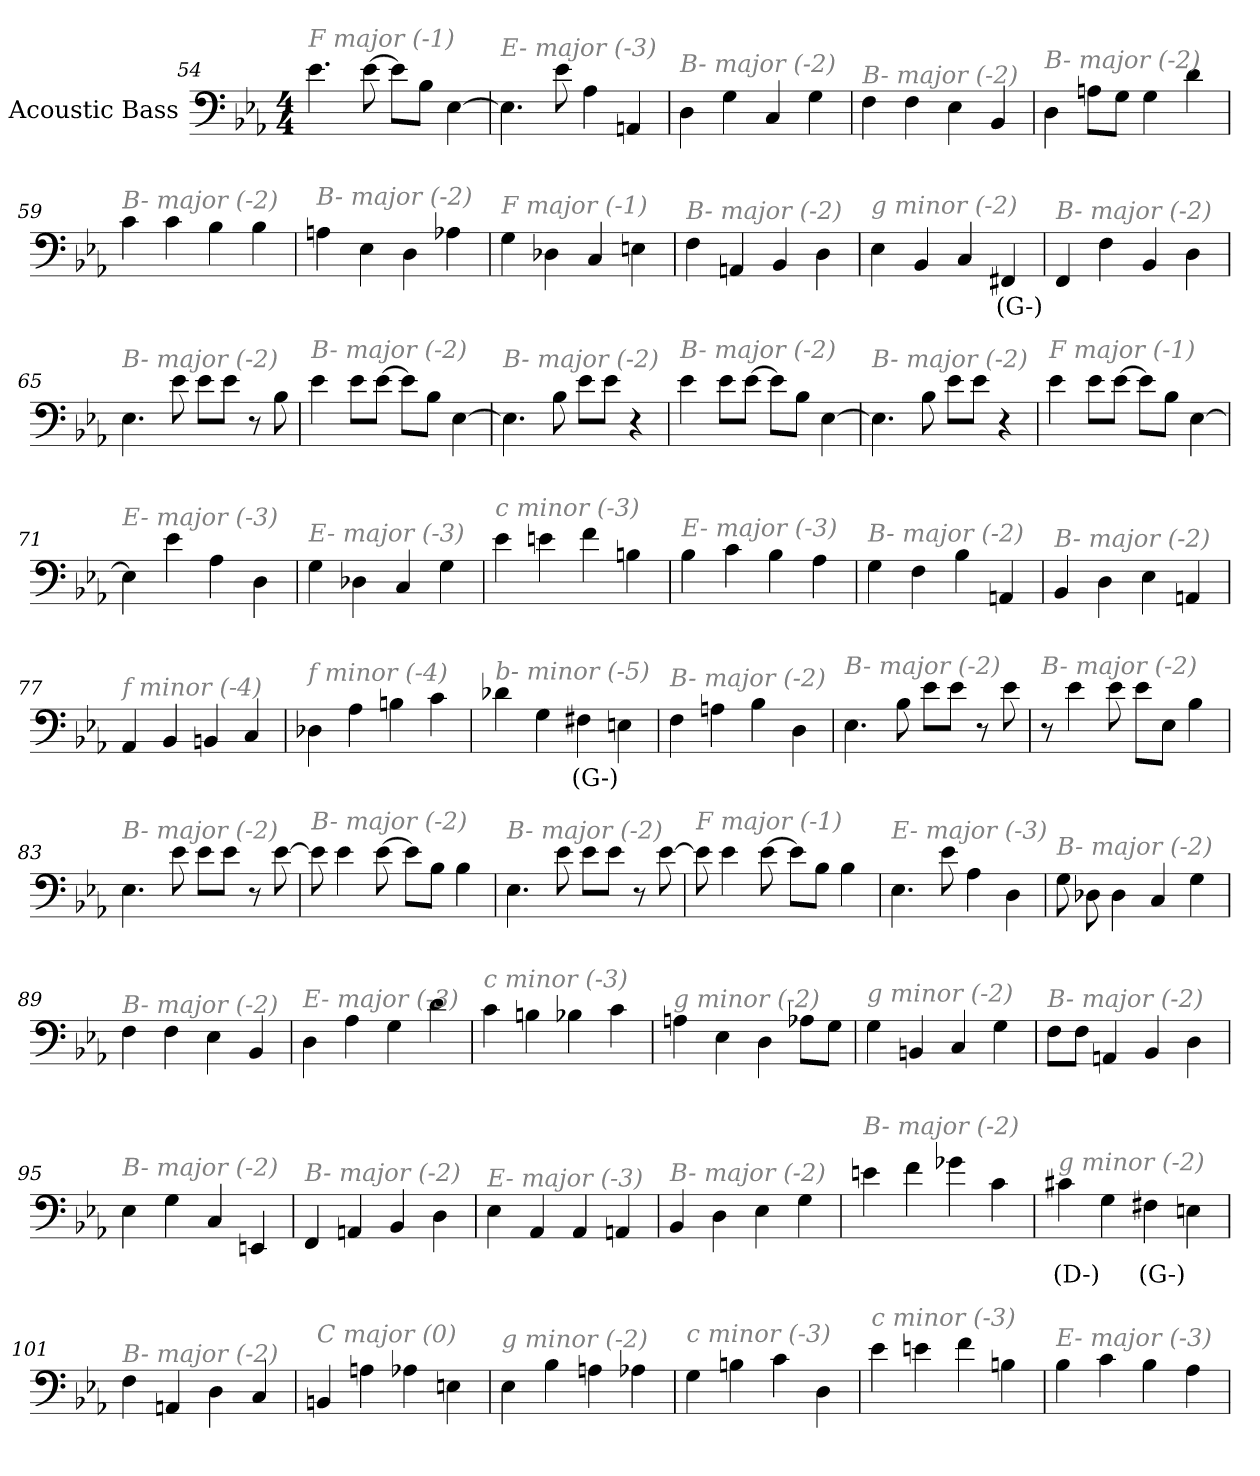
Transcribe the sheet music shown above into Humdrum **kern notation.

**kern	**text
*part1	*part1
*staff1	*staff1
*I"Acoustic Bass	*
*clefF4	*
*ITrd7c12	*
*k[b-e-a-]	*
*E-:	*
*M4/4	*
=54	=54
!LO:TX:i:color=#808080:t=F major (-1)	!
4.E-	.
[8E-	.
8E-L]	.
8BB-J	.
[4EE-	.
=55	=55
!LO:TX:i:color=#808080:t=E- major (-3)	!
4.EE-]	.
8E-	.
4AA-	.
4AAAn	.
=56	=56
!LO:TX:i:color=#808080:t=B- major (-2)	!
4DD	.
4GG	.
4CC	.
4GG	.
=57	=57
!LO:TX:i:color=#808080:t=B- major (-2)	!
4FF	.
4FF	.
4EE-	.
4BBB-	.
=58	=58
!LO:TX:i:color=#808080:t=B- major (-2)	!
4DD	.
8AAnL	.
8GGJ	.
4GG	.
4D	.
=59	=59
!LO:TX:i:color=#808080:t=B- major (-2)	!
4C	.
4C	.
4BB-	.
4BB-	.
=60	=60
!LO:TX:i:color=#808080:t=B- major (-2)	!
4AAn	.
4EE-	.
4DD	.
4AA-X	.
=61	=61
!LO:TX:i:color=#808080:t=F major (-1)	!
4GG	.
4DD-X	.
4CC	.
4EEn	.
=62	=62
!LO:TX:i:color=#808080:t=B- major (-2)	!
4FF	.
4AAAn	.
4BBB-	.
4DD	.
=63	=63
!LO:TX:i:color=#808080:t=g minor (-2)	!
4EE-	.
4BBB-	.
4CC	.
4FFF#Xi	(G-)
=64	=64
!LO:TX:i:color=#808080:t=B- major (-2)	!
4FFF	.
4FF	.
4BBB-	.
4DD	.
=65	=65
!LO:TX:i:color=#808080:t=B- major (-2)	!
4.EE-	.
8E-	.
8E-L	.
8E-J	.
8r	.
8BB-	.
=66	=66
!LO:TX:i:color=#808080:t=B- major (-2)	!
4E-	.
8E-L	.
[8E-J	.
8E-L]	.
8BB-J	.
[4EE-	.
=67	=67
!LO:TX:i:color=#808080:t=B- major (-2)	!
4.EE-]	.
8BB-	.
8E-L	.
8E-J	.
4r	.
=68	=68
!LO:TX:i:color=#808080:t=B- major (-2)	!
4E-	.
8E-L	.
[8E-J	.
8E-L]	.
8BB-J	.
[4EE-	.
=69	=69
!LO:TX:i:color=#808080:t=B- major (-2)	!
4.EE-]	.
8BB-	.
8E-L	.
8E-J	.
4r	.
=70	=70
!LO:TX:i:color=#808080:t=F major (-1)	!
4E-	.
8E-L	.
[8E-J	.
8E-L]	.
8BB-J	.
[4EE-	.
=71	=71
!LO:TX:i:color=#808080:t=E- major (-3)	!
4EE-]	.
4E-	.
4AA-	.
4DD	.
=72	=72
!LO:TX:i:color=#808080:t=E- major (-3)	!
4GG	.
4DD-X	.
4CC	.
4GG	.
=73	=73
!LO:TX:i:color=#808080:t=c minor (-3)	!
4E-	.
4En	.
4F	.
4BBn	.
=74	=74
!LO:TX:i:color=#808080:t=E- major (-3)	!
4BB-	.
4C	.
4BB-	.
4AA-	.
=75	=75
!LO:TX:i:color=#808080:t=B- major (-2)	!
4GG	.
4FF	.
4BB-	.
4AAAn	.
=76	=76
!LO:TX:i:color=#808080:t=B- major (-2)	!
4BBB-	.
4DD	.
4EE-	.
4AAAn	.
=77	=77
!LO:TX:i:color=#808080:t=f minor (-4)	!
4AAA-	.
4BBB-	.
4BBBn	.
4CC	.
=78	=78
!LO:TX:i:color=#808080:t=f minor (-4)	!
4DD-X	.
4AA-	.
4BBn	.
4C	.
=79	=79
!LO:TX:i:color=#808080:t=b- minor (-5)	!
4D-X	.
4GG	.
4FF#Xj	(G-)
4EEn	.
=80	=80
!LO:TX:i:color=#808080:t=B- major (-2)	!
4FF	.
4AAn	.
4BB-	.
4DD	.
=81	=81
!LO:TX:i:color=#808080:t=B- major (-2)	!
4.EE-	.
8BB-	.
8E-L	.
8E-J	.
8r	.
8E-	.
=82	=82
!LO:TX:i:color=#808080:t=B- major (-2)	!
8r	.
4E-	.
8E-	.
8E-L	.
8EE-J	.
4BB-	.
=83	=83
!LO:TX:i:color=#808080:t=B- major (-2)	!
4.EE-	.
8E-	.
8E-L	.
8E-J	.
8r	.
[8E-	.
=84	=84
!LO:TX:i:color=#808080:t=B- major (-2)	!
8E-]	.
4E-	.
[8E-	.
8E-L]	.
8BB-J	.
4BB-	.
=85	=85
!LO:TX:i:color=#808080:t=B- major (-2)	!
4.EE-	.
8E-	.
8E-L	.
8E-J	.
8r	.
[8E-	.
=86	=86
!LO:TX:i:color=#808080:t=F major (-1)	!
8E-]	.
4E-	.
[8E-	.
8E-L]	.
8BB-J	.
4BB-	.
=87	=87
!LO:TX:i:color=#808080:t=E- major (-3)	!
4.EE-	.
8E-	.
4AA-	.
4DD	.
=88	=88
!LO:TX:i:color=#808080:t=B- major (-2)	!
8GG	.
8DD-X	.
4DD-	.
4CC	.
4GG	.
=89	=89
!LO:TX:i:color=#808080:t=B- major (-2)	!
4FF	.
4FF	.
4EE-	.
4BBB-	.
=90	=90
!LO:TX:i:color=#808080:t=E- major (-3)	!
4DD	.
4AA-	.
4GG	.
4D	.
=91	=91
!LO:TX:i:color=#808080:t=c minor (-3)	!
4C	.
4BBn	.
4BB-X	.
4C	.
=92	=92
!LO:TX:i:color=#808080:t=g minor (-2)	!
4AAn	.
4EE-	.
4DD	.
8AA-XL	.
8GGJ	.
=93	=93
!LO:TX:i:color=#808080:t=g minor (-2)	!
4GG	.
4BBBn	.
4CC	.
4GG	.
=94	=94
!LO:TX:i:color=#808080:t=B- major (-2)	!
8FFL	.
8FFJ	.
4AAAn	.
4BBB-	.
4DD	.
=95	=95
!LO:TX:i:color=#808080:t=B- major (-2)	!
4EE-	.
4GG	.
4CC	.
4EEEn	.
=96	=96
!LO:TX:i:color=#808080:t=B- major (-2)	!
4FFF	.
4AAAn	.
4BBB-	.
4DD	.
=97	=97
!LO:TX:i:color=#808080:t=E- major (-3)	!
4EE-	.
4AAA-	.
4AAA-	.
4AAAn	.
=98	=98
!LO:TX:i:color=#808080:t=B- major (-2)	!
4BBB-	.
4DD	.
4EE-	.
4GG	.
=99	=99
!LO:TX:i:color=#808080:t=B- major (-2)	!
4En	.
4F	.
4G-X	.
4C	.
=100	=100
!LO:TX:i:color=#808080:t=g minor (-2)	!
4C#Xi	(D-)
4GG	.
4FF#Xi	(G-)
4EEn	.
=101	=101
!LO:TX:i:color=#808080:t=B- major (-2)	!
4FF	.
4AAAn	.
4DD	.
4CC	.
=102	=102
!LO:TX:i:color=#808080:t=C major (0)	!
4BBBn	.
4AAn	.
4AA-X	.
4EEn	.
=103	=103
!LO:TX:i:color=#808080:t=g minor (-2)	!
4EE-	.
4BB-	.
4AAn	.
4AA-X	.
=104	=104
!LO:TX:i:color=#808080:t=c minor (-3)	!
4GG	.
4BBn	.
4C	.
4DD	.
=105	=105
!LO:TX:i:color=#808080:t=c minor (-3)	!
4E-	.
4En	.
4F	.
4BBn	.
=106	=106
!LO:TX:i:color=#808080:t=E- major (-3)	!
4BB-	.
4C	.
4BB-	.
4AA-	.
=	=
*-	*-
